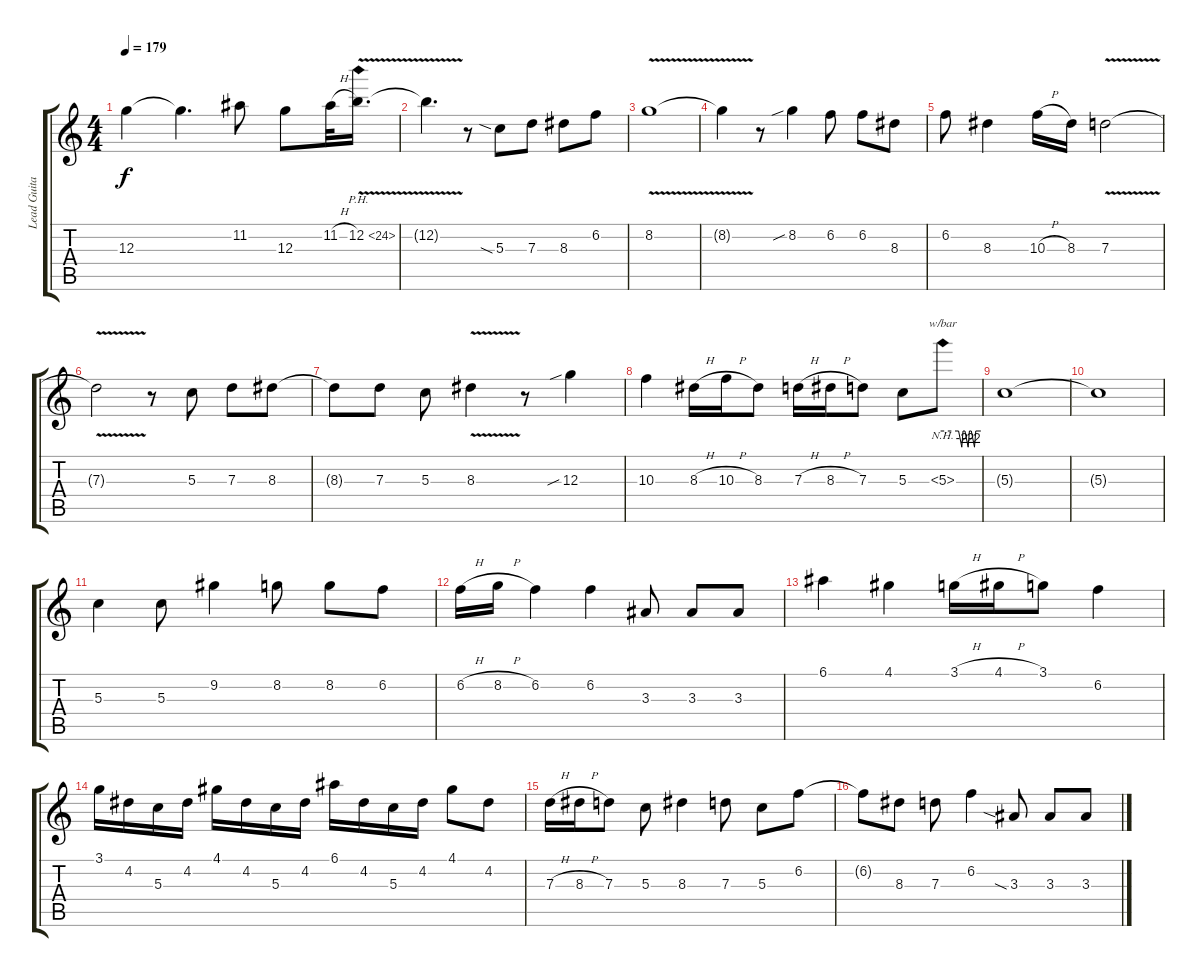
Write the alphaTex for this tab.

\track ("Lead Guitar" "Lead Guita") {instrument distortionguitar}
\staff {score tabs}
\tuning (E4 B3 G3 D3 A2 E2) {hide}
\ts (4 4)
\tempo 179
\clef g2
\ks c
12.3{t}.4{dy f} 12.3{t}.4{d} 11.2.8 12.3.8 11.2{h}.32 12.2{ph 12 v}.16{d} |
12.2{t}.4{d} r.8 5.3{sia}.8 7.3.8 8.3.8 6.2.8 |
8.2{v}.1 |
8.2{t}.4 r.8 8.2{sib}.4 6.2.8 6.2.8 8.3.8 |
6.2.8 8.3.4 10.3{h}.16 8.3.16 7.3{v}.2 |
7.3{t}.2 r.8 5.3.8 7.3.8 8.3.8 |
8.3{t}.8 7.3.8 5.3.8 8.3{v}.4 r.8 12.3{sib}.4 |
10.3.4 8.3{h}.16 10.3{h}.16 8.3.8 7.3{h}.16 8.3{h}.16 7.3.8 5.3.8 5.3{nh}.8{tbe (custom default 0 0 25 0 30 -8 32 0 35 0 40 -8 42 0 45 0 50 -8 52 0 60 0)} |
5.3{t}.1 |
5.3{t}.1 |
5.3.4 5.3.8 9.2.4 8.2.8 8.2.8 6.2.8 |
6.2{h}.16 8.2{h}.16 6.2.4 6.2.4 3.3.8 3.3.8 3.3.8 |
6.1.4 4.1.4 3.1{h}.16 4.1{h}.16 3.1.8 6.2.4 |
3.1.16 4.2.16 5.3.16 4.2.16 4.1.16 4.2.16 5.3.16 4.2.16 6.1.16 4.2.16 5.3.16 4.2.16 4.1.8 4.2.8 |
7.3{h}.16 8.3{h}.16 7.3.8 5.3.8 8.3.4 7.3.8 5.3.8 6.2.8 |
6.2{t}.8 8.3.8 7.3.8 6.2.4 3.3{sia}.8 3.3.8 3.3.8
